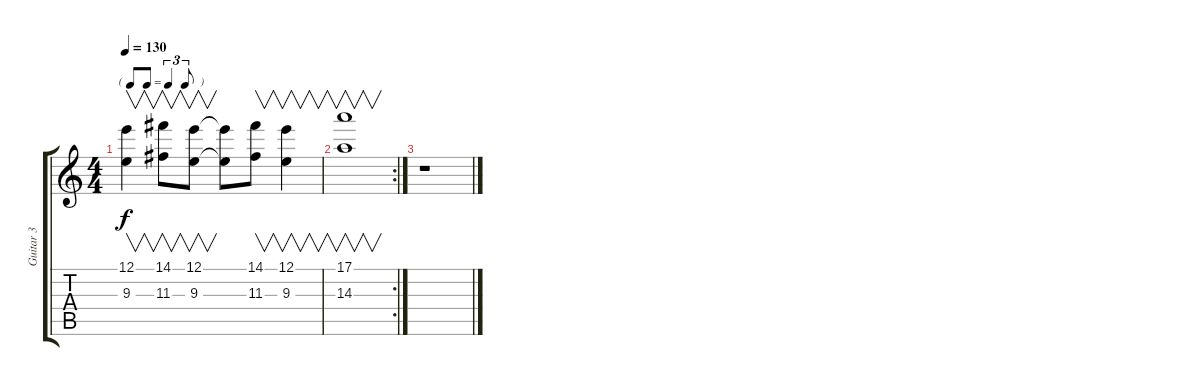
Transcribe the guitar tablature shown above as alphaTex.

\track ("Guitar 3" "Guitar 3") {instrument distortionguitar}
\staff {score tabs}
\tuning (E4 B3 G3 D3 A2 E2) {hide}
\ts (4 4)
\tf triplet8th
\tempo 130
\clef g2
\ks c
(12.1 9.3).4{v dy f} (14.1 11.3).8{v} (12.1 9.3).8{v} (12.1{t} 9.3{t}).8 (14.1 11.3).8{v} (12.1 9.3).4{v} |
\rc 2
(17.1 14.3).1{v} |
r.1
